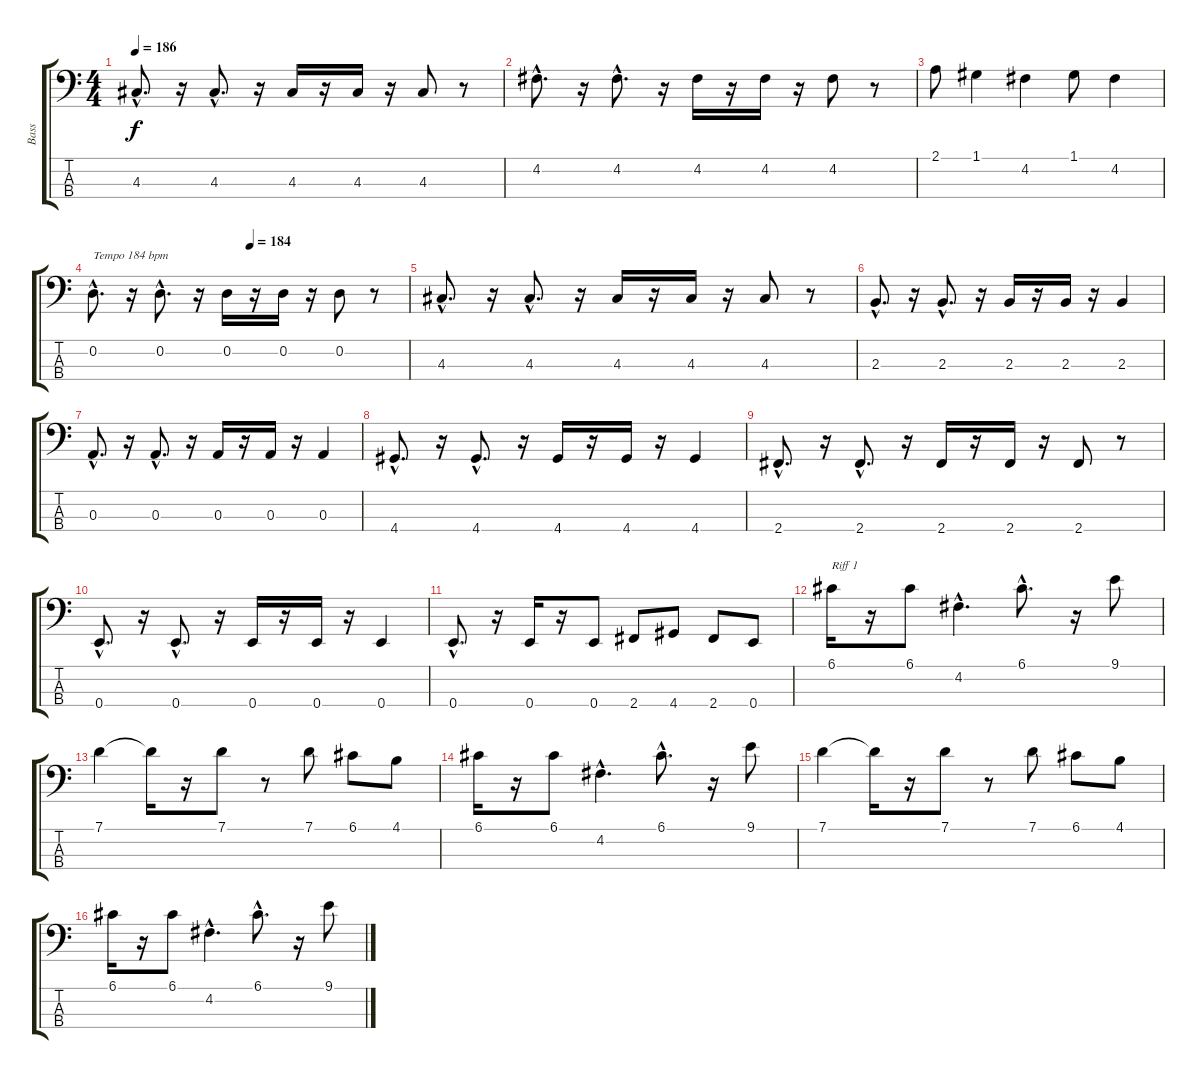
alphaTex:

\track ("Bass" "Bass") {instrument electricbassfinger}
\staff {score tabs}
\tuning (G2 D2 A1 E1) {hide}
\ts (4 4)
\tempo 186
\clef f4
\ks c
4.3{hac}.8{d dy f} r.16 4.3{hac}.8{d} r.16 4.3.16 r.16 4.3.16 r.16 4.3.8 r.8 |
4.2{hac}.8{d} r.16 4.2{hac}.8{d} r.16 4.2.16 r.16 4.2.16 r.16 4.2.8 r.8 |
2.1.8 1.1.4 4.2.4 1.1.8 4.2.4 |
\tempo (184 0.5)
0.2{hac}.8{d txt "Tempo 184 bpm"} r.16 0.2{hac}.8{d} r.16 0.2.16 r.16 0.2.16 r.16 0.2.8 r.8 |
4.3{hac}.8{d} r.16 4.3{hac}.8{d} r.16 4.3.16 r.16 4.3.16 r.16 4.3.8 r.8 |
2.3{hac}.8{d} r.16 2.3{hac}.8{d} r.16 2.3.16 r.16 2.3.16 r.16 2.3.4 |
0.3{hac}.8{d} r.16 0.3{hac}.8{d} r.16 0.3.16 r.16 0.3.16 r.16 0.3.4 |
4.4{hac}.8{d} r.16 4.4{hac}.8{d} r.16 4.4.16 r.16 4.4.16 r.16 4.4.4 |
2.4{hac}.8{d} r.16 2.4{hac}.8{d} r.16 2.4.16 r.16 2.4.16 r.16 2.4.8 r.8 |
0.4{hac}.8{d} r.16 0.4{hac}.8{d} r.16 0.4.16 r.16 0.4.16 r.16 0.4.4 |
0.4{hac}.8{d} r.16 0.4.16 r.16 0.4.8 2.4.8 4.4.8 2.4.8 0.4.8 |
6.1.16{txt "Riff 1"} r.16 6.1.8 4.2{hac}.4{d} 6.1{hac}.8{d} r.16 9.1.8 |
7.1.4 7.1{t}.16 r.16 7.1.8 r.8 7.1.8 6.1.8 4.1.8 |
6.1.16 r.16 6.1.8 4.2{hac}.4{d} 6.1{hac}.8{d} r.16 9.1.8 |
7.1.4 7.1{t}.16 r.16 7.1.8 r.8 7.1.8 6.1.8 4.1.8 |
6.1.16 r.16 6.1.8 4.2{hac}.4{d} 6.1{hac}.8{d} r.16 9.1.8
